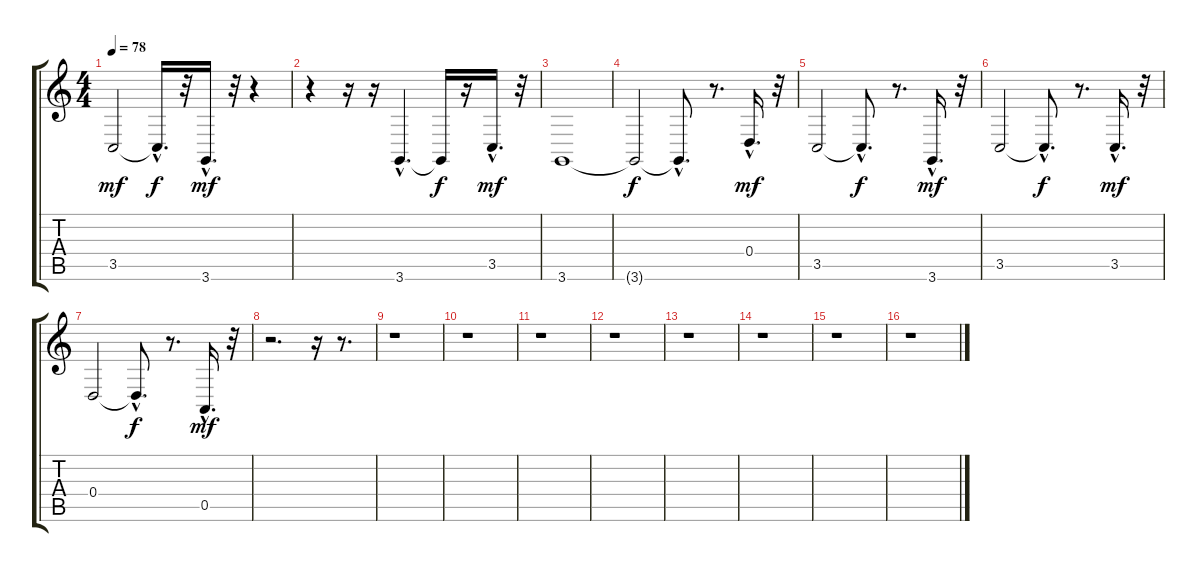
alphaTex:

\track "" {instrument acousticgrandpiano}
\staff {score tabs}
\tuning (E4 B3 G3 D3 A2 E2) {hide}
\ts (4 4)
\tempo 78
\clef g2
\ks c
3.5.2{dy mf} 3.5{hac t}.16{d dy f} r.32 3.6{hac}.16{d dy mf} r.32 r.4 |
r.4 r.16 r.16 3.6{hac}.4{d} 3.6{t}.16{dy f} r.16 3.5{hac}.16{d dy mf} r.32 |
3.6.1 |
3.6{t}.2{dy f} 3.6{hac t}.8{d} r.8{d} 0.4{hac}.16{d dy mf} r.32 |
3.5.2 3.5{hac t}.8{d dy f} r.8{d} 3.6{hac}.16{d dy mf} r.32 |
3.5.2 3.5{hac t}.8{d dy f} r.8{d} 3.5{hac}.16{d dy mf} r.32 |
0.4.2 0.4{hac t}.8{d dy f} r.8{d} 0.5{hac}.16{d dy mf} r.32 |
r.2{d} r.16 r.8{d} |
r.1 |
r.1 |
r.1 |
r.1 |
r.1 |
r.1 |
r.1 |
r.1
